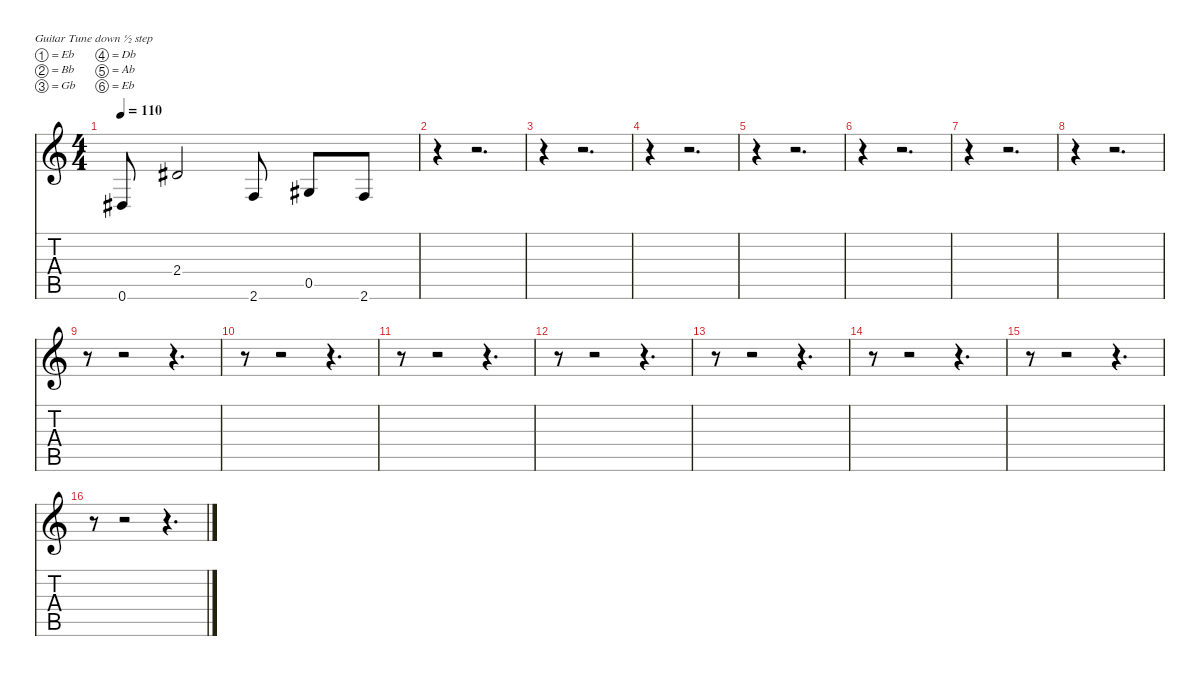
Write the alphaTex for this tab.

\defaultSystemsLayout 4
\hideDynamics
\bracketExtendMode nobrackets
\singleTrackTrackNamePolicy hidden
\multiTrackTrackNamePolicy hidden
\otherSystemsTrackNameOrientation horizontal
\track ("Guit 1" "dist.guit.") {instrument distortionguitar}
\staff {score tabs}
\tuning (Eb4 Bb3 Gb3 Db3 Ab2 Eb2)
\ts (4 4)
\tempo 110
\clef g2
\ks c
0.6{acc #}.8{dy f instrument acousticguitarsteel beam Up} 2.4{acc #}.2{beam Up} 2.6.8{beam Up} 0.5{acc #}.8{beam Up} 2.6.8{beam Up} |
r.4{beam Down} r.2{d beam Down} |
r.4{beam Down} r.2{d beam Down} |
r.4{beam Down} r.2{d beam Down} |
r.4{beam Down} r.2{d beam Down} |
r.4{beam Down} r.2{d beam Down} |
r.4{beam Down} r.2{d beam Down} |
r.4{beam Down} r.2{d beam Down} |
r.8{beam Down} r.2{beam Down} r.4{d beam Down} |
r.8{beam Down} r.2{beam Down} r.4{d beam Down} |
r.8{beam Down} r.2{beam Down} r.4{d beam Down} |
r.8{beam Down} r.2{beam Down} r.4{d beam Down} |
r.8{beam Down} r.2{beam Down} r.4{d beam Down} |
r.8{beam Down} r.2{beam Down} r.4{d beam Down} |
r.8{beam Down} r.2{beam Down} r.4{d beam Down} |
r.8{beam Down} r.2{beam Down} r.4{d beam Down}
